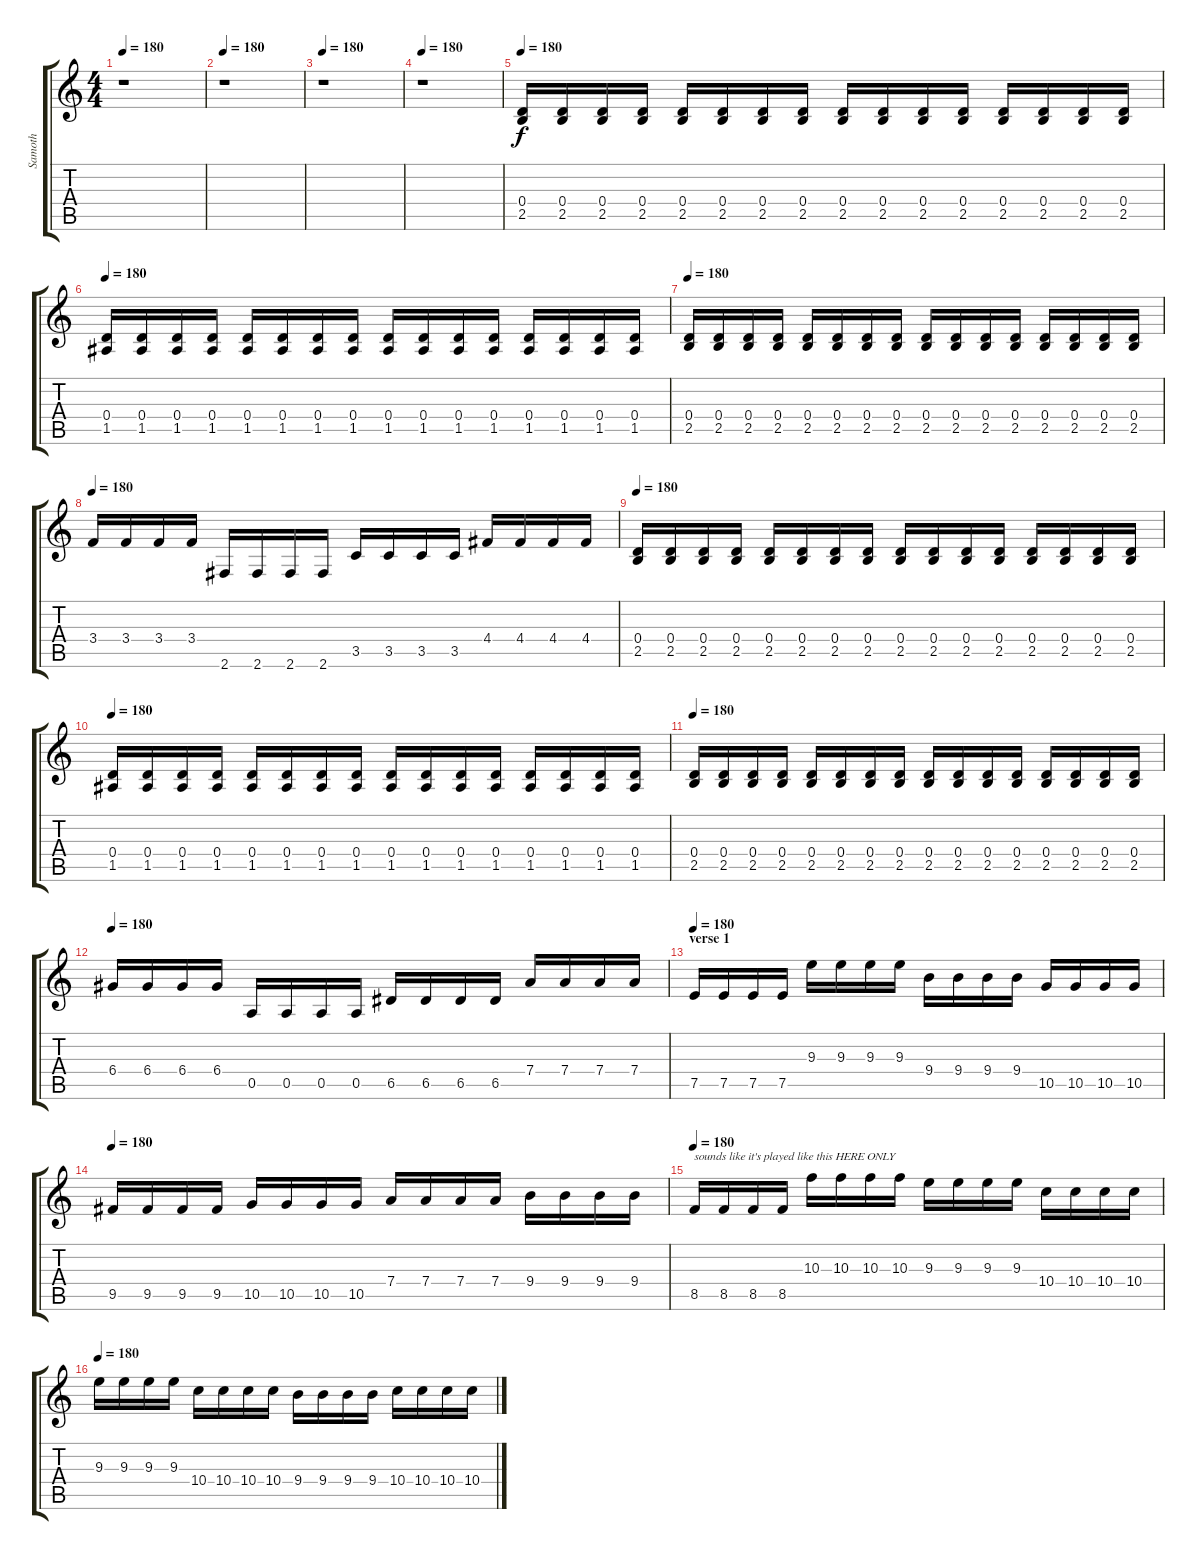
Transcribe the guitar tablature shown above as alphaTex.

\track ("Samoth" "Samoth") {instrument overdrivenguitar}
\staff {score tabs}
\tuning (E4 B3 G3 D3 A2 E2) {hide}
\ts (4 4)
\tempo 180
\clef g2
\ks c
r.1{dy f} |
\tempo 180
r.1 |
\tempo 180
r.1 |
\tempo 180
r.1 |
\tempo 180
(0.4 2.5).16 (0.4 2.5).16 (0.4 2.5).16 (0.4 2.5).16 (0.4 2.5).16 (0.4 2.5).16 (0.4 2.5).16 (0.4 2.5).16 (0.4 2.5).16 (0.4 2.5).16 (0.4 2.5).16 (0.4 2.5).16 (0.4 2.5).16 (0.4 2.5).16 (0.4 2.5).16 (0.4 2.5).16 |
\tempo 180
(0.4 1.5).16 (0.4 1.5).16 (0.4 1.5).16 (0.4 1.5).16 (0.4 1.5).16 (0.4 1.5).16 (0.4 1.5).16 (0.4 1.5).16 (0.4 1.5).16 (0.4 1.5).16 (0.4 1.5).16 (0.4 1.5).16 (0.4 1.5).16 (0.4 1.5).16 (0.4 1.5).16 (0.4 1.5).16 |
\tempo 180
(0.4 2.5).16 (0.4 2.5).16 (0.4 2.5).16 (0.4 2.5).16 (0.4 2.5).16 (0.4 2.5).16 (0.4 2.5).16 (0.4 2.5).16 (0.4 2.5).16 (0.4 2.5).16 (0.4 2.5).16 (0.4 2.5).16 (0.4 2.5).16 (0.4 2.5).16 (0.4 2.5).16 (0.4 2.5).16 |
\tempo 180
3.4.16 3.4.16 3.4.16 3.4.16 2.6.16 2.6.16 2.6.16 2.6.16 3.5.16 3.5.16 3.5.16 3.5.16 4.4.16 4.4.16 4.4.16 4.4.16 |
\tempo 180
(0.4 2.5).16 (0.4 2.5).16 (0.4 2.5).16 (0.4 2.5).16 (0.4 2.5).16 (0.4 2.5).16 (0.4 2.5).16 (0.4 2.5).16 (0.4 2.5).16 (0.4 2.5).16 (0.4 2.5).16 (0.4 2.5).16 (0.4 2.5).16 (0.4 2.5).16 (0.4 2.5).16 (0.4 2.5).16 |
\tempo 180
(0.4 1.5).16 (0.4 1.5).16 (0.4 1.5).16 (0.4 1.5).16 (0.4 1.5).16 (0.4 1.5).16 (0.4 1.5).16 (0.4 1.5).16 (0.4 1.5).16 (0.4 1.5).16 (0.4 1.5).16 (0.4 1.5).16 (0.4 1.5).16 (0.4 1.5).16 (0.4 1.5).16 (0.4 1.5).16 |
\tempo 180
(0.4 2.5).16 (0.4 2.5).16 (0.4 2.5).16 (0.4 2.5).16 (0.4 2.5).16 (0.4 2.5).16 (0.4 2.5).16 (0.4 2.5).16 (0.4 2.5).16 (0.4 2.5).16 (0.4 2.5).16 (0.4 2.5).16 (0.4 2.5).16 (0.4 2.5).16 (0.4 2.5).16 (0.4 2.5).16 |
\tempo 180
6.4.16 6.4.16 6.4.16 6.4.16 0.5.16 0.5.16 0.5.16 0.5.16 6.5.16 6.5.16 6.5.16 6.5.16 7.4.16 7.4.16 7.4.16 7.4.16 |
\section ("" "verse 1")
\tempo 180
7.5.16 7.5.16 7.5.16 7.5.16 9.3.16 9.3.16 9.3.16 9.3.16 9.4.16 9.4.16 9.4.16 9.4.16 10.5.16 10.5.16 10.5.16 10.5.16 |
\tempo 180
9.5.16 9.5.16 9.5.16 9.5.16 10.5.16 10.5.16 10.5.16 10.5.16 7.4.16 7.4.16 7.4.16 7.4.16 9.4.16 9.4.16 9.4.16 9.4.16 |
\tempo 180
8.5.16{txt "sounds like it's played like this HERE ONLY"} 8.5.16 8.5.16 8.5.16 10.3.16 10.3.16 10.3.16 10.3.16 9.3.16 9.3.16 9.3.16 9.3.16 10.4.16 10.4.16 10.4.16 10.4.16 |
\tempo 180
9.3.16 9.3.16 9.3.16 9.3.16 10.4.16 10.4.16 10.4.16 10.4.16 9.4.16 9.4.16 9.4.16 9.4.16 10.4.16 10.4.16 10.4.16 10.4.16
